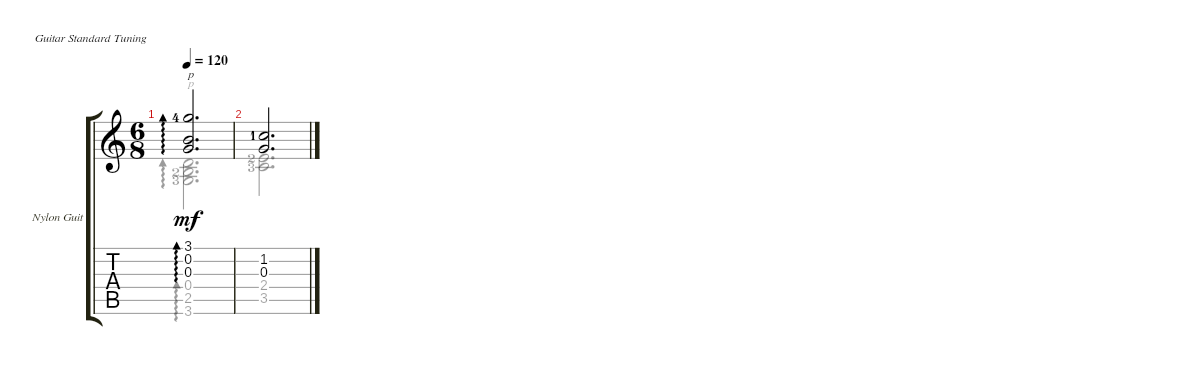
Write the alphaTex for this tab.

\defaultSystemsLayout 4
\bracketExtendMode groupsimilarinstruments
\firstSystemTrackNameOrientation horizontal
\otherSystemsTrackNameOrientation horizontal
\track ("Nylon Guitar" "Nylon Guit") {instrument acousticguitarsteel}
\staff {score tabs}
\tuning (E4 B3 G3 D3 A2 E2)
\voice
\ts (6 8)
\tempo 120
\clef g2
\ks c
(3.1{lf 5} 0.2 0.3).2{d ad 0 txt "p" dy mf} |
(1.2{lf 2} 0.3).2{d}
\voice
\clef g2
\ottava regular
\simile none
\ks c
(0.4 2.5{lf 3} 3.6{lf 4}).2{d ad 0 txt "p" dy mf} |
(3.5{lf 4} 2.4{lf 3}).2{d}
